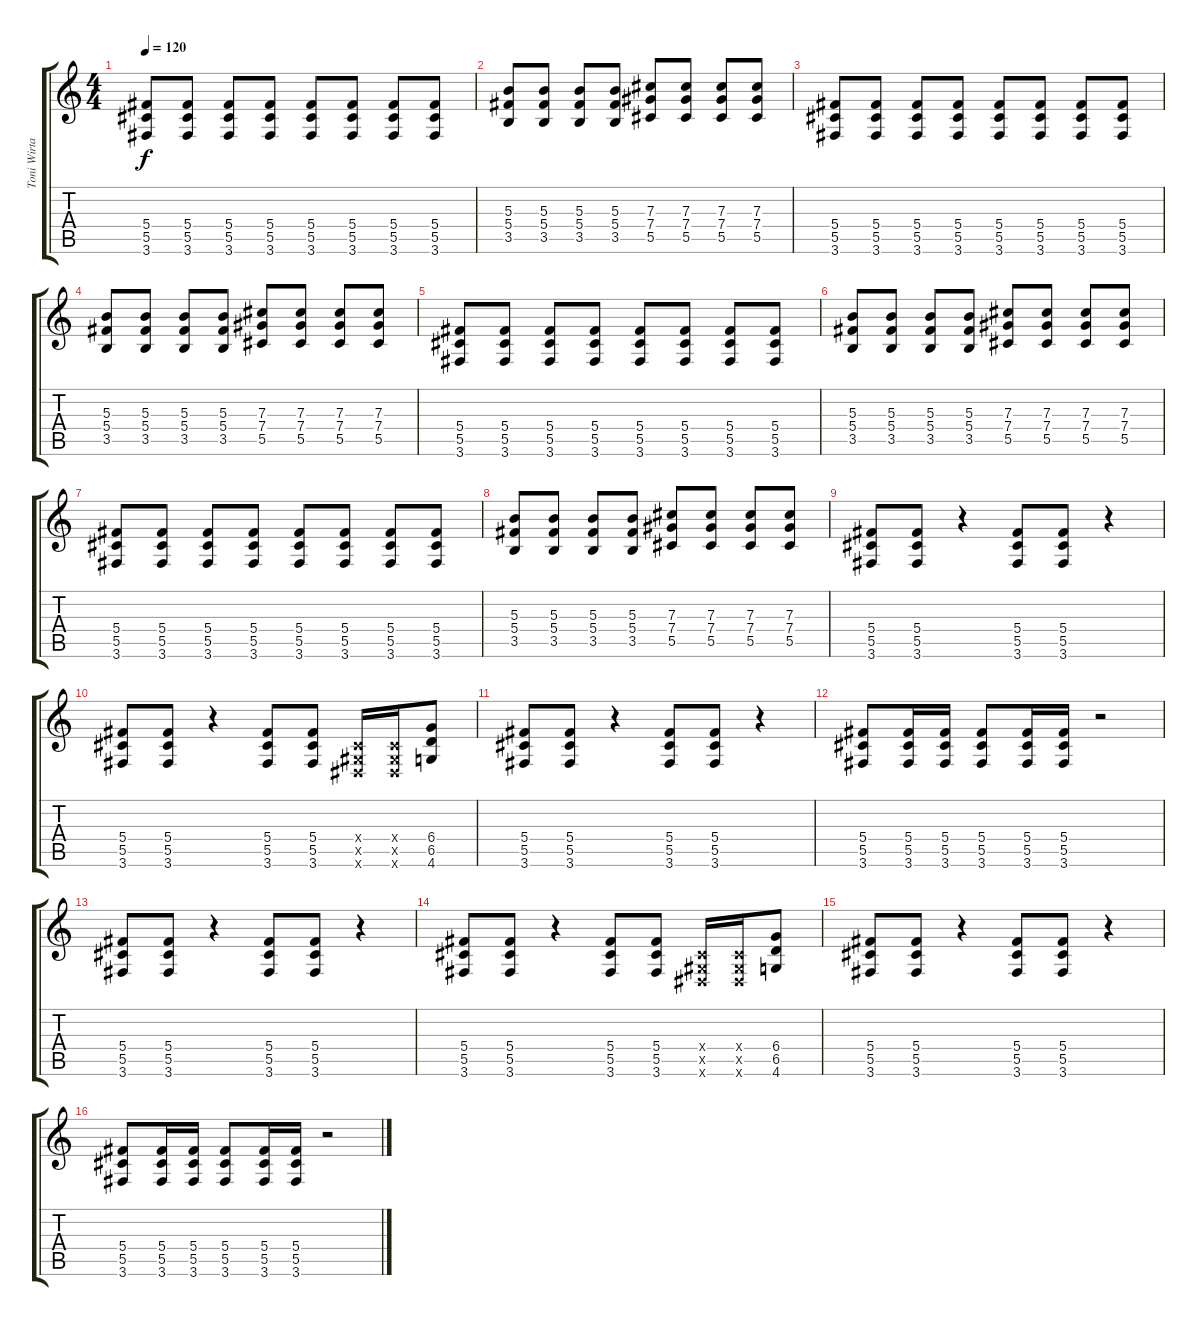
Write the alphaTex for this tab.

\track ("Toni Wirtanen" "Toni Wirta") {instrument distortionguitar}
\staff {score tabs}
\tuning (Eb4 Bb3 Gb3 Db3 Ab2 Eb2) {hide}
\ts (4 4)
\tempo 120
\clef g2
\ks c
(5.4 5.5 3.6).8{dy f} (5.4 5.5 3.6).8 (5.4 5.5 3.6).8 (5.4 5.5 3.6).8 (5.4 5.5 3.6).8 (5.4 5.5 3.6).8 (5.4 5.5 3.6).8 (5.4 5.5 3.6).8 |
(5.3 5.4 3.5).8 (5.3 5.4 3.5).8 (5.3 5.4 3.5).8 (5.3 5.4 3.5).8 (7.3 7.4 5.5).8 (7.3 7.4 5.5).8 (7.3 7.4 5.5).8 (7.3 7.4 5.5).8 |
(5.4 5.5 3.6).8 (5.4 5.5 3.6).8 (5.4 5.5 3.6).8 (5.4 5.5 3.6).8 (5.4 5.5 3.6).8 (5.4 5.5 3.6).8 (5.4 5.5 3.6).8 (5.4 5.5 3.6).8 |
(5.3 5.4 3.5).8 (5.3 5.4 3.5).8 (5.3 5.4 3.5).8 (5.3 5.4 3.5).8 (7.3 7.4 5.5).8 (7.3 7.4 5.5).8 (7.3 7.4 5.5).8 (7.3 7.4 5.5).8 |
(5.4 5.5 3.6).8 (5.4 5.5 3.6).8 (5.4 5.5 3.6).8 (5.4 5.5 3.6).8 (5.4 5.5 3.6).8 (5.4 5.5 3.6).8 (5.4 5.5 3.6).8 (5.4 5.5 3.6).8 |
(5.3 5.4 3.5).8 (5.3 5.4 3.5).8 (5.3 5.4 3.5).8 (5.3 5.4 3.5).8 (7.3 7.4 5.5).8 (7.3 7.4 5.5).8 (7.3 7.4 5.5).8 (7.3 7.4 5.5).8 |
(5.4 5.5 3.6).8 (5.4 5.5 3.6).8 (5.4 5.5 3.6).8 (5.4 5.5 3.6).8 (5.4 5.5 3.6).8 (5.4 5.5 3.6).8 (5.4 5.5 3.6).8 (5.4 5.5 3.6).8 |
(5.3 5.4 3.5).8 (5.3 5.4 3.5).8 (5.3 5.4 3.5).8 (5.3 5.4 3.5).8 (7.3 7.4 5.5).8 (7.3 7.4 5.5).8 (7.3 7.4 5.5).8 (7.3 7.4 5.5).8 |
(5.4 5.5 3.6).8 (5.4 5.5 3.6).8 r.4 (5.4 5.5 3.6).8 (5.4 5.5 3.6).8 r.4 |
(5.4 5.5 3.6).8 (5.4 5.5 3.6).8 r.4 (5.4 5.5 3.6).8 (5.4 5.5 3.6).8 (0.4{x} 0.5{x} 0.6{x}).16 (0.4{x} 0.5{x} 0.6{x}).16 (6.4 6.5 4.6).8 |
(5.4 5.5 3.6).8 (5.4 5.5 3.6).8 r.4 (5.4 5.5 3.6).8 (5.4 5.5 3.6).8 r.4 |
(5.4 5.5 3.6).8 (5.4 5.5 3.6).16 (5.4 5.5 3.6).16 (5.4 5.5 3.6).8 (5.4 5.5 3.6).16 (5.4 5.5 3.6).16 r.2 |
(5.4 5.5 3.6).8 (5.4 5.5 3.6).8 r.4 (5.4 5.5 3.6).8 (5.4 5.5 3.6).8 r.4 |
(5.4 5.5 3.6).8 (5.4 5.5 3.6).8 r.4 (5.4 5.5 3.6).8 (5.4 5.5 3.6).8 (0.4{x} 0.5{x} 0.6{x}).16 (0.4{x} 0.5{x} 0.6{x}).16 (6.4 6.5 4.6).8 |
(5.4 5.5 3.6).8 (5.4 5.5 3.6).8 r.4 (5.4 5.5 3.6).8 (5.4 5.5 3.6).8 r.4 |
(5.4 5.5 3.6).8 (5.4 5.5 3.6).16 (5.4 5.5 3.6).16 (5.4 5.5 3.6).8 (5.4 5.5 3.6).16 (5.4 5.5 3.6).16 r.2
